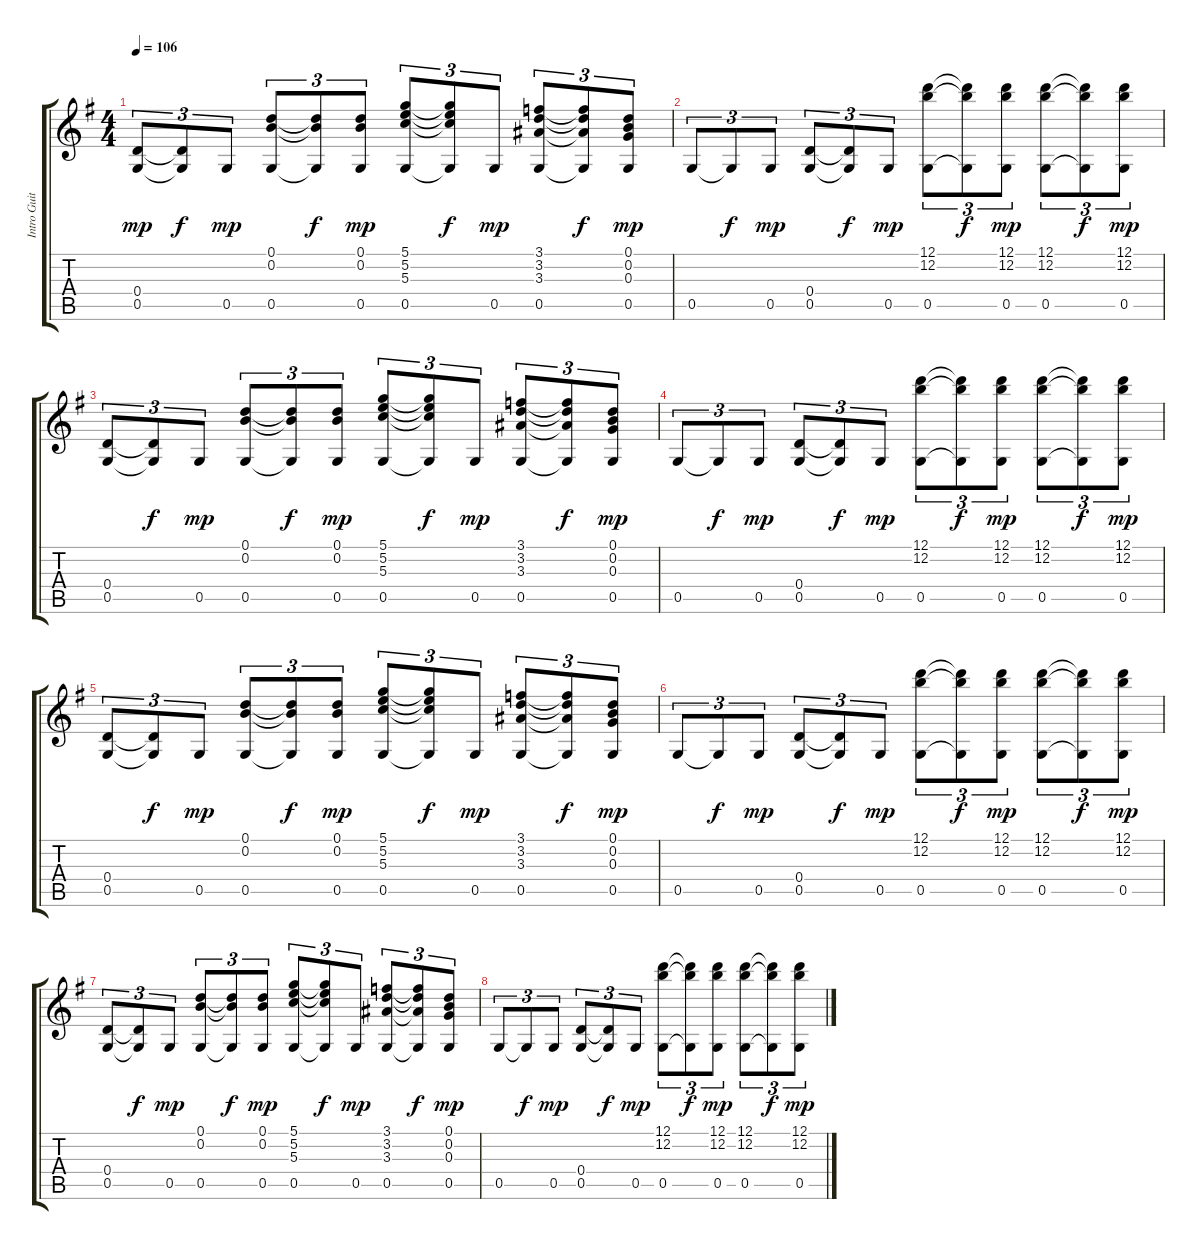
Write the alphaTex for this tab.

\track ("Intro Guitar" "Intro Guit") {instrument acousticguitarsteel}
\staff {score tabs}
\tuning (D4 B3 G3 D3 G2 D2) {hide}
\ts (4 4)
\tempo 106
\clef g2
\ks g
(0.4 0.5).8{tu (3 2) dy mp} (0.4{t} 0.5{t}).8{tu (3 2) dy f} 0.5.8{tu (3 2) dy mp} (0.1 0.2 0.5).8{tu (3 2)} (0.1{t} 0.2{t} 0.5{t}).8{tu (3 2) dy f} (0.1 0.2 0.5).8{tu (3 2) dy mp} (5.1 5.2 5.3 0.5).8{tu (3 2)} (5.1{t} 5.2{t} 5.3{t} 0.5{t}).8{tu (3 2) dy f} 0.5.8{tu (3 2) dy mp} (3.1 3.2 3.3 0.5).8{tu (3 2)} (3.1{t} 3.2{t} 3.3{t} 0.5{t}).8{tu (3 2) dy f} (0.1 0.2 0.3 0.5).8{tu (3 2) dy mp} |
0.5.8{tu (3 2)} 0.5{t}.8{tu (3 2) dy f} 0.5.8{tu (3 2) dy mp} (0.4 0.5).8{tu (3 2)} (0.4{t} 0.5{t}).8{tu (3 2) dy f} 0.5.8{tu (3 2) dy mp} (12.1 12.2 0.5).8{tu (3 2)} (12.1{t} 12.2{t} 0.5{t}).8{tu (3 2) dy f} (12.1 12.2 0.5).8{tu (3 2) dy mp} (12.1 12.2 0.5).8{tu (3 2)} (12.1{t} 12.2{t} 0.5{t}).8{tu (3 2) dy f} (12.1 12.2 0.5).8{tu (3 2) dy mp} |
(0.4 0.5).8{tu (3 2)} (0.4{t} 0.5{t}).8{tu (3 2) dy f} 0.5.8{tu (3 2) dy mp} (0.1 0.2 0.5).8{tu (3 2)} (0.1{t} 0.2{t} 0.5{t}).8{tu (3 2) dy f} (0.1 0.2 0.5).8{tu (3 2) dy mp} (5.1 5.2 5.3 0.5).8{tu (3 2)} (5.1{t} 5.2{t} 5.3{t} 0.5{t}).8{tu (3 2) dy f} 0.5.8{tu (3 2) dy mp} (3.1 3.2 3.3 0.5).8{tu (3 2)} (3.1{t} 3.2{t} 3.3{t} 0.5{t}).8{tu (3 2) dy f} (0.1 0.2 0.3 0.5).8{tu (3 2) dy mp} |
0.5.8{tu (3 2)} 0.5{t}.8{tu (3 2) dy f} 0.5.8{tu (3 2) dy mp} (0.4 0.5).8{tu (3 2)} (0.4{t} 0.5{t}).8{tu (3 2) dy f} 0.5.8{tu (3 2) dy mp} (12.1 12.2 0.5).8{tu (3 2)} (12.1{t} 12.2{t} 0.5{t}).8{tu (3 2) dy f} (12.1 12.2 0.5).8{tu (3 2) dy mp} (12.1 12.2 0.5).8{tu (3 2)} (12.1{t} 12.2{t} 0.5{t}).8{tu (3 2) dy f} (12.1 12.2 0.5).8{tu (3 2) dy mp} |
(0.4 0.5).8{tu (3 2)} (0.4{t} 0.5{t}).8{tu (3 2) dy f} 0.5.8{tu (3 2) dy mp} (0.1 0.2 0.5).8{tu (3 2)} (0.1{t} 0.2{t} 0.5{t}).8{tu (3 2) dy f} (0.1 0.2 0.5).8{tu (3 2) dy mp} (5.1 5.2 5.3 0.5).8{tu (3 2)} (5.1{t} 5.2{t} 5.3{t} 0.5{t}).8{tu (3 2) dy f} 0.5.8{tu (3 2) dy mp} (3.1 3.2 3.3 0.5).8{tu (3 2)} (3.1{t} 3.2{t} 3.3{t} 0.5{t}).8{tu (3 2) dy f} (0.1 0.2 0.3 0.5).8{tu (3 2) dy mp} |
0.5.8{tu (3 2)} 0.5{t}.8{tu (3 2) dy f} 0.5.8{tu (3 2) dy mp} (0.4 0.5).8{tu (3 2)} (0.4{t} 0.5{t}).8{tu (3 2) dy f} 0.5.8{tu (3 2) dy mp} (12.1 12.2 0.5).8{tu (3 2)} (12.1{t} 12.2{t} 0.5{t}).8{tu (3 2) dy f} (12.1 12.2 0.5).8{tu (3 2) dy mp} (12.1 12.2 0.5).8{tu (3 2)} (12.1{t} 12.2{t} 0.5{t}).8{tu (3 2) dy f} (12.1 12.2 0.5).8{tu (3 2) dy mp} |
(0.4 0.5).8{tu (3 2)} (0.4{t} 0.5{t}).8{tu (3 2) dy f} 0.5.8{tu (3 2) dy mp} (0.1 0.2 0.5).8{tu (3 2)} (0.1{t} 0.2{t} 0.5{t}).8{tu (3 2) dy f} (0.1 0.2 0.5).8{tu (3 2) dy mp} (5.1 5.2 5.3 0.5).8{tu (3 2)} (5.1{t} 5.2{t} 5.3{t} 0.5{t}).8{tu (3 2) dy f} 0.5.8{tu (3 2) dy mp} (3.1 3.2 3.3 0.5).8{tu (3 2)} (3.1{t} 3.2{t} 3.3{t} 0.5{t}).8{tu (3 2) dy f} (0.1 0.2 0.3 0.5).8{tu (3 2) dy mp} |
0.5.8{tu (3 2)} 0.5{t}.8{tu (3 2) dy f} 0.5.8{tu (3 2) dy mp} (0.4 0.5).8{tu (3 2)} (0.4{t} 0.5{t}).8{tu (3 2) dy f} 0.5.8{tu (3 2) dy mp} (12.1 12.2 0.5).8{tu (3 2)} (12.1{t} 12.2{t} 0.5{t}).8{tu (3 2) dy f} (12.1 12.2 0.5).8{tu (3 2) dy mp} (12.1 12.2 0.5).8{tu (3 2)} (12.1{t} 12.2{t} 0.5{t}).8{tu (3 2) dy f} (12.1 12.2 0.5).8{tu (3 2) dy mp}
